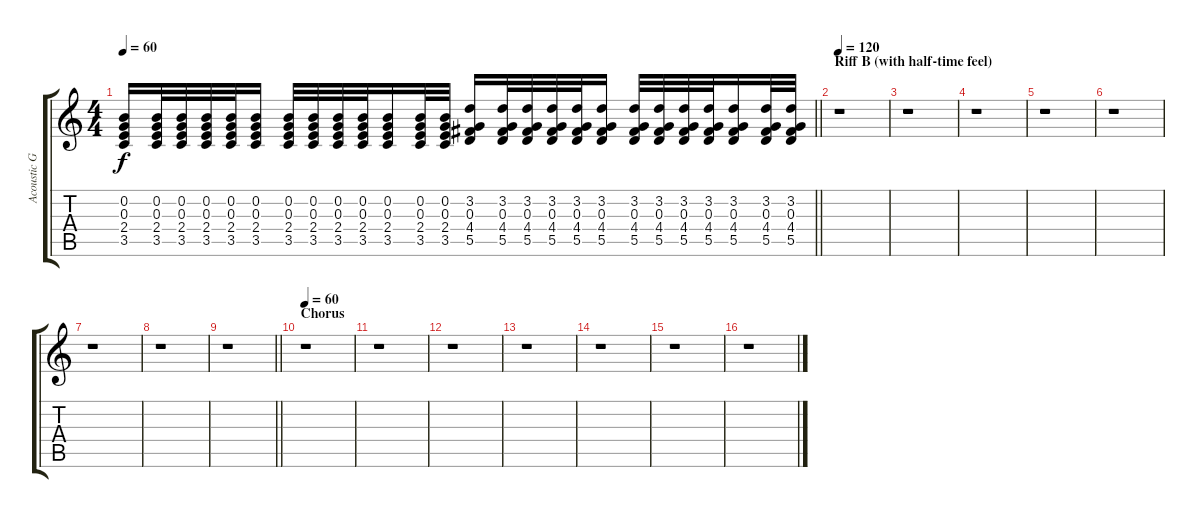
\track ("Acoustic Guitar" "Acoustic G") {instrument acousticguitarsteel}
\staff {score tabs}
\tuning (E4 B3 G3 D3 A2 E2) {hide}
\ts (4 4)
\tempo 60
\clef g2
\barLineRight lightlight
\ks c
(0.2 0.3 2.4 3.5).16{dy f} (0.2 0.3 2.4 3.5).32 (0.2 0.3 2.4 3.5).32 (0.2 0.3 2.4 3.5).32 (0.2 0.3 2.4 3.5).32 (0.2 0.3 2.4 3.5).16 (0.2 0.3 2.4 3.5).32 (0.2 0.3 2.4 3.5).32 (0.2 0.3 2.4 3.5).32 (0.2 0.3 2.4 3.5).32 (0.2 0.3 2.4 3.5).16 (0.2 0.3 2.4 3.5).32 (0.2 0.3 2.4 3.5).32 (3.2 0.3 4.4 5.5).16 (3.2 0.3 4.4 5.5).32 (3.2 0.3 4.4 5.5).32 (3.2 0.3 4.4 5.5).32 (3.2 0.3 4.4 5.5).32 (3.2 0.3 4.4 5.5).16 (3.2 0.3 4.4 5.5).32 (3.2 0.3 4.4 5.5).32 (3.2 0.3 4.4 5.5).32 (3.2 0.3 4.4 5.5).32 (3.2 0.3 4.4 5.5).16 (3.2 0.3 4.4 5.5).32 (3.2 0.3 4.4 5.5).32 |
\section ("" "Riff B (with half-time feel)")
\tempo 120
r.1 |
r.1 |
r.1 |
r.1 |
r.1 |
r.1 |
r.1 |
\barLineRight lightlight
r.1 |
\section ("" "Chorus")
\tempo 60
r.1 |
r.1 |
r.1 |
r.1 |
r.1 |
r.1 |
r.1
